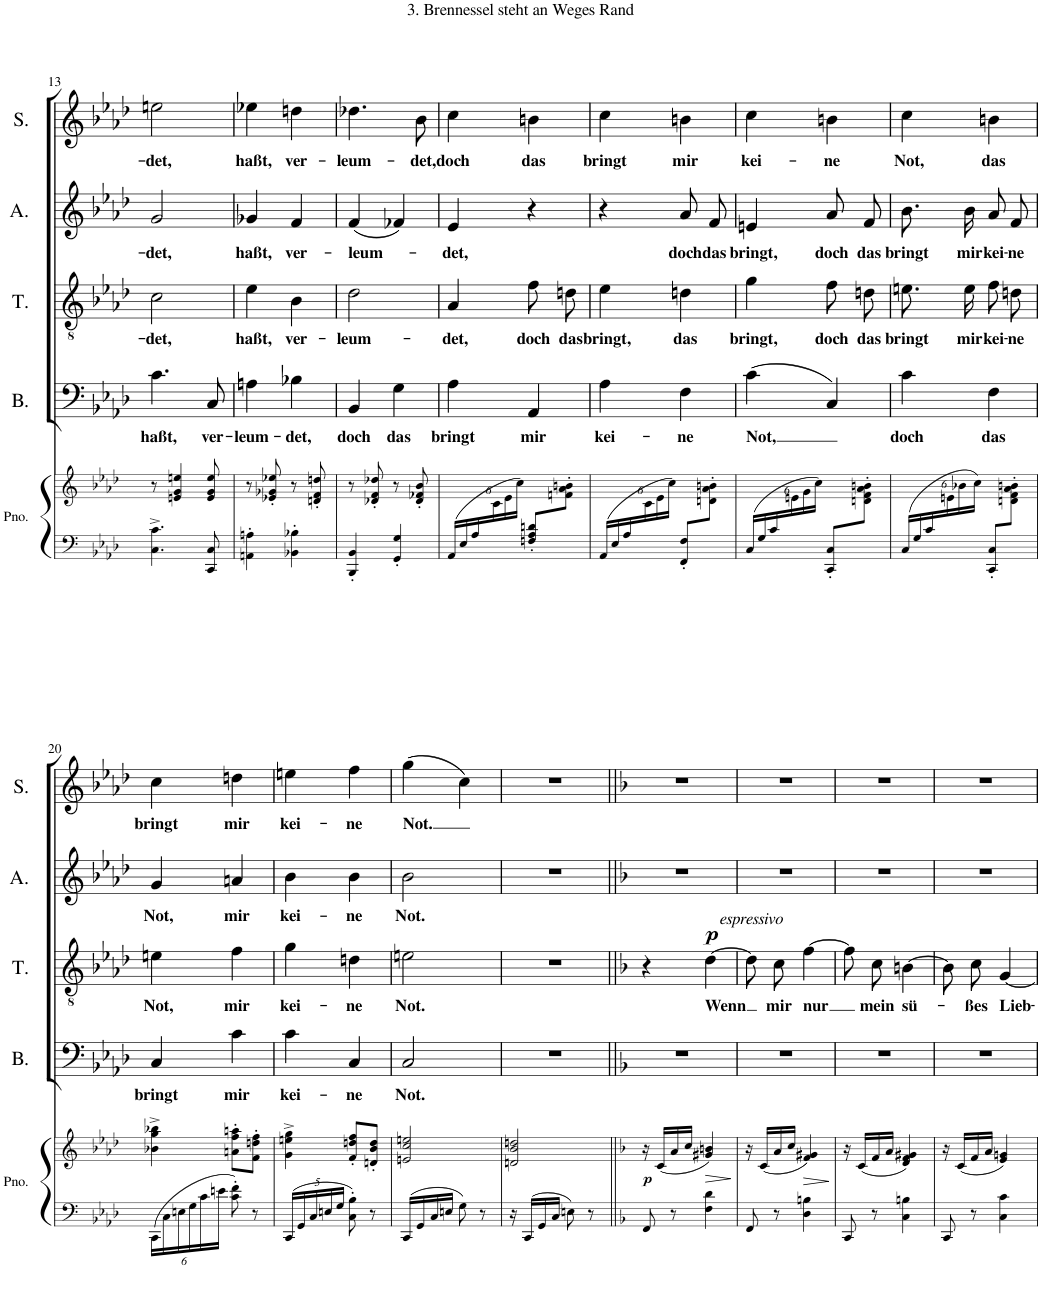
**kern	**kern	**dynam	**kern	**text	**kern	**text	**dynam	**kern	**text	**kern	**text
*part5	*part5	*part5	*part4	*part4	*part3	*part3	*part3	*part2	*part2	*part1	*part1
*staff6	*staff5	*staff5/6	*staff4	*staff4	*staff3	*staff3	*staff3	*staff2	*staff2	*staff1	*staff1
*I"Piano	*	*	*I"Bass	*	*I"Tenor	*	*	*I"Alto	*	*I"Soprano	*
*I'Pno.	*	*	*I'B.	*	*I'T.	*	*	*I'A.	*	*I'S.	*
!!LO:PB:g=z
*clefF4	*clefG2	*	*clefF4	*	*clefGv2	*	*	*clefG2	*	*clefG2	*
*k[b-e-a-d-]	*k[b-e-a-d-]	*	*k[b-e-a-d-]	*	*k[b-e-a-d-]	*	*	*k[b-e-a-d-]	*	*k[b-e-a-d-]	*
*M2/4	*M2/4	*	*M2/4	*	*M2/4	*	*	*M2/4	*	*M2/4	*
=13	=13	=13	=13	=13	=13	=13	=13	=13	=13	=13	=13
!	!	!	!	!LO:LY:b	!	!LO:LY:b	!	!	!LO:LY:b	!	!LO:LY:b
4.C\^ 4.c\^	8r	.	4.c\	haßt,	2c\	-det,	.	2g/	-det,	2een\	-det,
.	4en/ 4g/ 4een/	.	.	.	.	.	.	.	.	.	.
!	!	!	!	!LO:LY:b	!	!	!	!	!	!	!
8CC/ 8C/	8e/ 8g/ 8ee/	.	8C/	ver-	.	.	.	.	.	.	.
=14	=14	=14	=14	=14	=14	=14	=14	=14	=14	=14	=14
!	!	!	!	!LO:LY:b	!	!LO:LY:b	!	!	!LO:LY:b	!	!LO:LY:b
4AAn\' 4An\'	8r	.	4An\	-leum-	4e-\	haßt,	.	4g-X/	haßt,	4ee-X\	haßt,
.	8e-X/' 8g-X/' 8ee-X/'	.	.	.	.	.	.	.	.	.	.
!	!	!	!	!LO:LY:b	!	!LO:LY:b	!	!	!LO:LY:b	!	!LO:LY:b
4BB-X\' 4B-X\'	8r	.	4B-X\	-det,	4B-\	ver-	.	4f/	ver-	4ddn\	ver-
.	8dn/' 8f/' 8ddn/'	.	.	.	.	.	.	.	.	.	.
=15	=15	=15	=15	=15	=15	=15	=15	=15	=15	=15	=15
!	!	!	!	!LO:LY:b	!	!LO:LY:b	!	!	!LO:LY:b	!	!LO:LY:b
4BBB-/' 4BB-/'	8r	.	4BB-/	doch	2d-\	-leum-	.	(4f/	-leum-	4.dd-X\	-leum-
.	8d-X/' 8f/' 8dd-X/'	.	.	.	.	.	.	.	.	.	.
!	!	!	!	!LO:LY:b	!	!	!	!	!	!	!
4GG/' 4G/'	8r	.	4G\	das	.	.	.	4f-X/)	.	.	.
!	!	!	!	!	!	!	!	!	!	!	!LO:LY:b
.	8d-/' 8f-X/' 8b-/'	.	.	.	.	.	.	.	.	8b-\	-det,
=16	=16	=16	=16	=16	=16	=16	=16	=16	=16	=16	=16
*Xbrackettup	*	*	*	*	*	*	*	*	*	*	*
*	*^	*	*	*	*	*	*	*	*	*	*
!	!	!	!	!	!LO:LY:b	!	!LO:LY:b	!	!	!LO:LY:b	!	!LO:LY:b
(24AA-/LL	2ryy	8ryy	.	4A-\	bringt	4A-/	-det,	.	4e-/	-det,	4cc\	doch
24E-/	.	.	.	.	.	.	.	.	.	.	.	.
24A-/	.	.	.	.	.	.	.	.	.	.	.	.
8ryy	.	24c\	.	.	.	.	.	.	.	.	.	.
.	.	24e-\	.	.	.	.	.	.	.	.	.	.
.	.	24cc\JJ)	.	.	.	.	.	.	.	.	.	.
!	!	!	!	!	!LO:LY:b	!	!LO:LY:b	!	!	!	!	!LO:LY:b
8Fn/' 8A-/' 8dn/'L	.	8ryy	.	4AA-/	mir	8f\L	doch	.	4r	.	4bn\	das
!	!	!	!	!	!	!	!LO:LY:b	!	!	!	!	!
8ryy	.	8fn\' 8a-\' 8bn\'J	.	.	.	8dn\J	das	.	.	.	.	.
=17	=17	=17	=17	=17	=17	=17	=17	=17	=17	=17	=17	=17
!	!	!	!	!	!LO:LY:b	!	!LO:LY:b	!	!	!	!	!LO:LY:b
(24AA-/LL	2ryy	8ryy	.	4A-\	kei-	4e-\	bringt,	.	4r	.	4cc\	bringt
24E-/	.	.	.	.	.	.	.	.	.	.	.	.
24A-/	.	.	.	.	.	.	.	.	.	.	.	.
8ryy	.	24c\	.	.	.	.	.	.	.	.	.	.
.	.	24e-\	.	.	.	.	.	.	.	.	.	.
.	.	24cc\JJ)	.	.	.	.	.	.	.	.	.	.
!	!	!	!	!	!LO:LY:b	!	!LO:LY:b	!	!	!LO:LY:b	!	!LO:LY:b
8FF/' 8F/'L	.	8ryy	.	4F\	-ne	4dn\	das	.	8a-/L	doch	4bn\	mir
!	!	!	!	!	!	!	!	!	!	!LO:LY:b	!	!
8ryy	.	8dn\' 8a-\' 8bn\'J	.	.	.	.	.	.	8f/J	das	.	.
=18	=18	=18	=18	=18	=18	=18	=18	=18	=18	=18	=18	=18
!	!	!	!	!	!LO:LY:b	!	!LO:LY:b	!	!	!LO:LY:b	!	!LO:LY:b
(24C/LL	2ryy	8ryy	.	(4c\	Not,	4g\	bringt,	.	4en/	bringt,	4cc\	kei-
24G/	.	.	.	.	.	.	.	.	.	.	.	.
24c/	.	.	.	.	.	.	.	.	.	.	.	.
8ryy	.	24en\	.	.	.	.	.	.	.	.	.	.
.	.	24g\	.	.	.	.	.	.	.	.	.	.
.	.	24cc\JJ)	.	.	.	.	.	.	.	.	.	.
!	!	!	!	!	!	!	!LO:LY:b	!	!	!LO:LY:b	!	!LO:LY:b
8CC/' 8C/'L	.	8ryy	.	4C/)	.	8f\L	doch	.	8a-/L	doch	4bn\	-ne
!	!	!	!	!	!	!	!LO:LY:b	!	!	!LO:LY:b	!	!
8ryy	.	8dn\' 8f\' 8a-\' 8bn\'J	.	.	.	8dn\J	das	.	8f/J	das	.	.
=19	=19	=19	=19	=19	=19	=19	=19	=19	=19	=19	=19	=19
!	!	!	!	!	!LO:LY:b	!	!LO:LY:b	!	!	!LO:LY:b	!	!LO:LY:b
(24C/LL	2ryy	8ryy	.	4c\	doch	8.en\L	bringt	.	8.b-\L	bringt	4cc\	Not,
24G/	.	.	.	.	.	.	.	.	.	.	.	.
24c/	.	.	.	.	.	.	.	.	.	.	.	.
8ryy	.	24en\	.	.	.	.	.	.	.	.	.	.
.	.	24b-X\	.	.	.	.	.	.	.	.	.	.
!	!	!	!	!	!	!	!LO:LY:b	!	!	!LO:LY:b	!	!
.	.	.	.	.	.	16e\Jk	mir	.	16b-\Jk	mir	.	.
.	.	24cc\JJ)	.	.	.	.	.	.	.	.	.	.
!	!	!	!	!	!LO:LY:b	!	!LO:LY:b	!	!	!LO:LY:b	!	!LO:LY:b
8CC/' 8C/'L	.	8ryy	.	4F\	das	8f\L	kei-	.	8a-/L	kei-	4bn\	das
!	!	!	!	!	!	!	!LO:LY:b	!	!	!LO:LY:b	!	!
8ryy	.	8dn\' 8f\' 8a-\' 8bn\'J	.	.	.	8dn\J	-ne	.	8f/J	-ne	.	.
!!LO:LB:g=z
=20	=20	=20	=20	=20	=20	=20	=20	=20	=20	=20	=20	=20
!	!	!	!	!	!LO:LY:b	!	!LO:LY:b	!	!	!LO:LY:b	!	!LO:LY:b
*	*v	*v	*	*	*	*	*	*	*	*	*	*
24CC\LL	4b-X\^ 4gg\^ 4bb-X\^	.	4C/	bringt	4en\	Not,	.	4g/	Not,	4cc\	bringt
24C\	.	.	.	.	.	.	.	.	.	.	.
24En\	.	.	.	.	.	.	.	.	.	.	.
24G\	.	.	.	.	.	.	.	.	.	.	.
24c\	.	.	.	.	.	.	.	.	.	.	.
24en\JJ	.	.	.	.	.	.	.	.	.	.	.
!	!	!	!	!LO:LY:b	!	!LO:LY:b	!	!	!LO:LY:b	!	!LO:LY:b
8c\' 8f\'	8an\' 8ff\' 8aan\'L	.	4c\	mir	4f\	mir	.	4an/	mir	4ddn\	mir
8r	8f\' 8ddn\' 8ff\'J	.	.	.	.	.	.	.	.	.	.
=21	=21	=21	=21	=21	=21	=21	=21	=21	=21	=21	=21
!	!	!	!	!LO:LY:b	!	!LO:LY:b	!	!	!LO:LY:b	!	!LO:LY:b
20CC/LL	4g\^ 4een\^ 4gg\^	.	4c\	kei-	4g\	kei-	.	4b-\	kei-	4een\	kei-
20GG/	.	.	.	.	.	.	.	.	.	.	.
20C/	.	.	.	.	.	.	.	.	.	.	.
20En/	.	.	.	.	.	.	.	.	.	.	.
20G/JJ	.	.	.	.	.	.	.	.	.	.	.
!	!	!	!	!LO:LY:b	!	!LO:LY:b	!	!	!LO:LY:b	!	!LO:LY:b
8C\' 8B-\'	8f/' 8ddn/' 8ff/'L	.	4C/	-ne	4dn\	-ne	.	4b-\	-ne	4ff\	-ne
8r	8dn/' 8b-/' 8dd/'J	.	.	.	.	.	.	.	.	.	.
=22	=22	=22	=22	=22	=22	=22	=22	=22	=22	=22	=22
!	!	!	!	!LO:LY:b	!	!LO:LY:b	!	!	!LO:LY:b	!	!LO:LY:b
16CC/LL	2en/ 2cc/ 2een/	.	2C/	Not.	2en\	Not.	.	2b-\	Not.	(4gg\	Not.
16GG/	.	.	.	.	.	.	.	.	.	.	.
16C/	.	.	.	.	.	.	.	.	.	.	.
16En/JJ	.	.	.	.	.	.	.	.	.	.	.
8G\	.	.	.	.	.	.	.	.	.	4cc\)	.
8r	.	.	.	.	.	.	.	.	.	.	.
=23	=23	=23	=23	=23	=23	=23	=23	=23	=23	=23	=23
16r	2dn/ 2b-/ 2ddn/	.	2r	.	2r	.	.	2r	.	2r	.
16CC/LL	.	.	.	.	.	.	.	.	.	.	.
16GG/	.	.	.	.	.	.	.	.	.	.	.
16C/JJ	.	.	.	.	.	.	.	.	.	.	.
8En\	.	.	.	.	.	.	.	.	.	.	.
8r	.	.	.	.	.	.	.	.	.	.	.
=24||	=24||	=24||	=24||	=24||	=24||	=24||	=24||	=24||	=24||	=24||	=24||
*k[b-]	*k[b-]	*	*k[b-]	*	*k[b-]	*	*	*k[b-]	*	*k[b-]	*
!	!	!LO:DY:b	!	!	!	!	!	!	!	!	!
8FF/	16r	p	2r	.	4r	.	.	2r	.	2r	.
.	(16c/LL	.	.	.	.	.	.	.	.	.	.
8r	16a/	.	.	.	.	.	.	.	.	.	.
.	16cc/JJ	.	.	.	.	.	.	.	.	.	.
!	!	!	!	!	!LO:TX:a:i:t=espressivo	!	!	!	!	!	!
!	!	!LO:HP:b	!	!	!	!LO:LY:b	!LO:DY:a	!	!	!	!
4F\ 4d\	4g#X/ 4bn/)	>	.	.	[4d\	Wenn	p	.	.	.	.
.	.	]	.	.	.	.	.	.	.	.	.
=25	=25	=25	=25	=25	=25	=25	=25	=25	=25	=25	=25
8FF/	16r	.	2r	.	8d\L]	.	.	2r	.	2r	.
.	(16c/LL	.	.	.	.	.	.	.	.	.	.
!	!	!	!	!	!	!LO:LY:b	!	!	!	!	!
8r	16a/	.	.	.	8c\J	mir	.	.	.	.	.
.	16cc/JJ	.	.	.	.	.	.	.	.	.	.
!	!	!LO:HP:b	!	!	!	!LO:LY:b	!	!	!	!	!
4D\ 4Bn\	4f/ 4g#X/)	>	.	.	[4f\	nur	.	.	.	.	.
.	.	]	.	.	.	.	.	.	.	.	.
=26	=26	=26	=26	=26	=26	=26	=26	=26	=26	=26	=26
8CC/	16r	.	2r	.	8f\L]	.	.	2r	.	2r	.
.	(16c/LL	.	.	.	.	.	.	.	.	.	.
!	!	!	!	!	!	!LO:LY:b	!	!	!	!	!
8r	16f/	.	.	.	8c\J	mein	.	.	.	.	.
.	16a/JJ	.	.	.	.	.	.	.	.	.	.
!	!	!	!	!	!	!LO:LY:b	!	!	!	!	!
4C\ 4Bn\	4d/ 4f/ 4g#X/)	.	.	.	[4Bn\	sü-	.	.	.	.	.
=27	=27	=27	=27	=27	=27	=27	=27	=27	=27	=27	=27
8CC/	16r	.	2r	.	8B\L]	.	.	2r	.	2r	.
.	(16c/LL	.	.	.	.	.	.	.	.	.	.
!	!	!	!	!	!	!LO:LY:b	!	!	!	!	!
8r	16f/	.	.	.	8c\J	-ßes	.	.	.	.	.
.	16a/JJ	.	.	.	.	.	.	.	.	.	.
!	!	!	!	!	!	!LO:LY:b	!	!	!	!	!
4C\ 4c\	4e/ 4gn/)	.	.	.	[4G/	Lieb-	.	.	.	.	.
=	=	=	=	=	=	=	=	=	=	=	=
*-	*-	*-	*-	*-	*-	*-	*-	*-	*-	*-	*-
